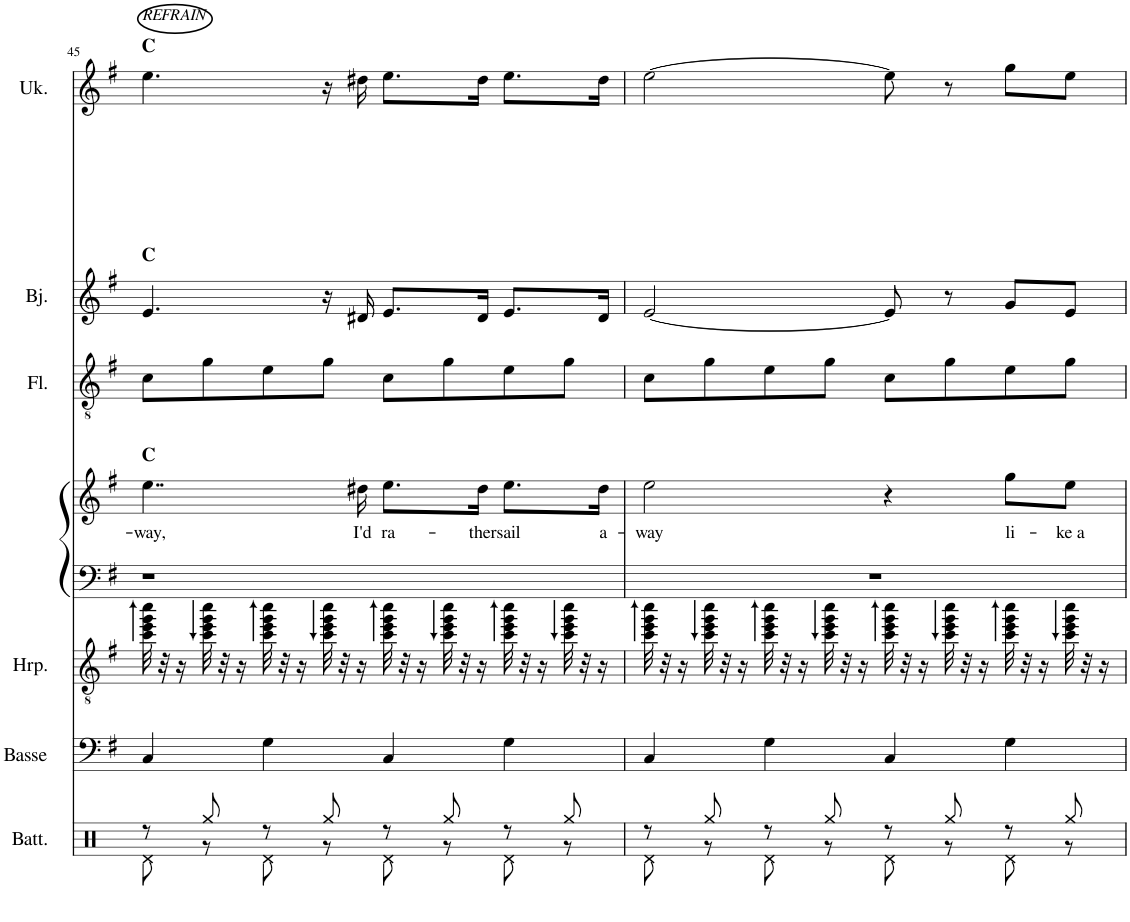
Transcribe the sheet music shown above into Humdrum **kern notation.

**kern	**kern	**kern	**kern	**kern	**text	**harte	**kern	**kern	**harte	**kern	**harte
*part7	*part6	*part5	*part4	*part4	*part4	*part4	*part3	*part2	*part2	*part1	*part1
*staff8	*staff7	*staff6	*staff5	*staff4	*staff4	*	*staff3	*staff2	*	*staff1	*
*I"Batterie	*I"Basse acoustique	*I"Guitare classique	*I"Piano-chant	*	*	*	*I"Banjo	*I"Flûte	*	*I"Piccolo	*
*I'Batt.	*I'Basse	*I'Guit.	*I'Pno	*	*	*	*I'Bj.	*I'Fl.	*	*I'Picc	*
!!LO:PB:g=z
*clefX	*clefF4	*clefGv2	*clefF4	*clefG2	*	*	*clefGv2	*clefG2	*	*clefG2	*
*	*Trd7c12	*	*	*	*	*	*	*	*	*Trd-7c-12	*
*k[f#]	*k[f#]	*k[f#]	*k[f#]	*k[f#]	*	*	*k[f#]	*k[f#]	*	*k[f#]	*
*M4/4	*M4/4	*M4/4	*M4/4	*M4/4	*	*	*M4/4	*M4/4	*	*M4/4	*
=45	=45	=45	=45	=45	=45	=45	=45	=45	=45	=45	=45
*^	*	*	*	*	*	*	*	*	*	*	*
!	!	!	!	!	!	!	!	!	!	!	!LO:TX:a:i:t=REFRAIN	!
!	!	!	!	!	!	!LO:LY:b	!	!	!	!	!	!
8r	8Rd\	4C/	32cc\ 32ee\ 32gg\ 32ccc\	1r	4..ee\	-way,	C:maj	8c\L	4.e/	C:maj	4.ee\	C:maj
.	.	.	32r	.	.	.	.	.	.	.	.	.
.	.	.	16r	.	.	.	.	.	.	.	.	.
8Rgg/	8r	.	32cc\ 32ee\ 32gg\ 32ccc\	.	.	.	.	8g\	.	.	.	.
.	.	.	32r	.	.	.	.	.	.	.	.	.
.	.	.	16r	.	.	.	.	.	.	.	.	.
8r	8Rd\	4G\	32cc\ 32ee\ 32gg\ 32ccc\	.	.	.	.	8e\	.	.	.	.
.	.	.	32r	.	.	.	.	.	.	.	.	.
.	.	.	16r	.	.	.	.	.	.	.	.	.
8Rgg/	8r	.	32cc\ 32ee\ 32gg\ 32ccc\	.	.	.	.	8g\J	16r	.	16r	.
.	.	.	32r	.	.	.	.	.	.	.	.	.
!	!	!	!	!	!	!LO:LY:b	!	!	!	!	!	!
.	.	.	16r	.	16dd#X\	I'd	.	.	16d#X/	.	16dd#X\	.
!	!	!	!	!	!	!LO:LY:b	!	!	!	!	!	!
8r	8Rd\	4C/	32cc\ 32ee\ 32gg\ 32ccc\	.	8.ee\L	ra-	.	8c\L	8.e/L	.	8.ee\L	.
.	.	.	32r	.	.	.	.	.	.	.	.	.
.	.	.	16r	.	.	.	.	.	.	.	.	.
8Rgg/	8r	.	32cc\ 32ee\ 32gg\ 32ccc\	.	.	.	.	8g\	.	.	.	.
.	.	.	32r	.	.	.	.	.	.	.	.	.
!	!	!	!	!	!	!LO:LY:b	!	!	!	!	!	!
.	.	.	16r	.	16dd#\Jk	-ther	.	.	16d#/Jk	.	16dd#\Jk	.
!	!	!	!	!	!	!LO:LY:b	!	!	!	!	!	!
8r	8Rd\	4G\	32cc\ 32ee\ 32gg\ 32ccc\	.	8.ee\L	sail	.	8e\	8.e/L	.	8.ee\L	.
.	.	.	32r	.	.	.	.	.	.	.	.	.
.	.	.	16r	.	.	.	.	.	.	.	.	.
8Rgg/	8r	.	32cc\ 32ee\ 32gg\ 32ccc\	.	.	.	.	8g\J	.	.	.	.
.	.	.	32r	.	.	.	.	.	.	.	.	.
!	!	!	!	!	!	!LO:LY:b	!	!	!	!	!	!
.	.	.	16r	.	16dd#\Jk	a-	.	.	16d#/Jk	.	16dd#\Jk	.
=46	=46	=46	=46	=46	=46	=46	=46	=46	=46	=46	=46	=46
!	!	!	!	!	!	!LO:LY:b	!	!	!	!	!	!
8r	8Rd\	4C/	32cc\ 32ee\ 32gg\ 32ccc\	1r	2ee\	-way	.	8c\L	[2e/	.	[2ee\	.
.	.	.	32r	.	.	.	.	.	.	.	.	.
.	.	.	16r	.	.	.	.	.	.	.	.	.
8Rgg/	8r	.	32cc\ 32ee\ 32gg\ 32ccc\	.	.	.	.	8g\	.	.	.	.
.	.	.	32r	.	.	.	.	.	.	.	.	.
.	.	.	16r	.	.	.	.	.	.	.	.	.
8r	8Rd\	4G\	32cc\ 32ee\ 32gg\ 32ccc\	.	.	.	.	8e\	.	.	.	.
.	.	.	32r	.	.	.	.	.	.	.	.	.
.	.	.	16r	.	.	.	.	.	.	.	.	.
8Rgg/	8r	.	32cc\ 32ee\ 32gg\ 32ccc\	.	.	.	.	8g\J	.	.	.	.
.	.	.	32r	.	.	.	.	.	.	.	.	.
.	.	.	16r	.	.	.	.	.	.	.	.	.
8r	8Rd\	4C/	32cc\ 32ee\ 32gg\ 32ccc\	.	4r	.	.	8c\L	8e/]	.	8ee\]	.
.	.	.	32r	.	.	.	.	.	.	.	.	.
.	.	.	16r	.	.	.	.	.	.	.	.	.
8Rgg/	8r	.	32cc\ 32ee\ 32gg\ 32ccc\	.	.	.	.	8g\	8r	.	8r	.
.	.	.	32r	.	.	.	.	.	.	.	.	.
.	.	.	16r	.	.	.	.	.	.	.	.	.
!	!	!	!	!	!	!LO:LY:b	!	!	!	!	!	!
8r	8Rd\	4G\	32cc\ 32ee\ 32gg\ 32ccc\	.	8gg\L	li-	.	8e\	8g/L	.	8gg\L	.
.	.	.	32r	.	.	.	.	.	.	.	.	.
.	.	.	16r	.	.	.	.	.	.	.	.	.
!	!	!	!	!	!	!LO:LY:b	!	!	!	!	!	!
8Rgg/	8r	.	32cc\ 32ee\ 32gg\ 32ccc\	.	8ee\J	-ke a	.	8g\J	8e/J	.	8ee\J	.
.	.	.	32r	.	.	.	.	.	.	.	.	.
.	.	.	16r	.	.	.	.	.	.	.	.	.
*v	*v	*	*	*	*	*	*	*	*	*	*	*
=	=	=	=	=	=	=	=	=	=	=	=
*-	*-	*-	*-	*-	*-	*-	*-	*-	*-	*-	*-
